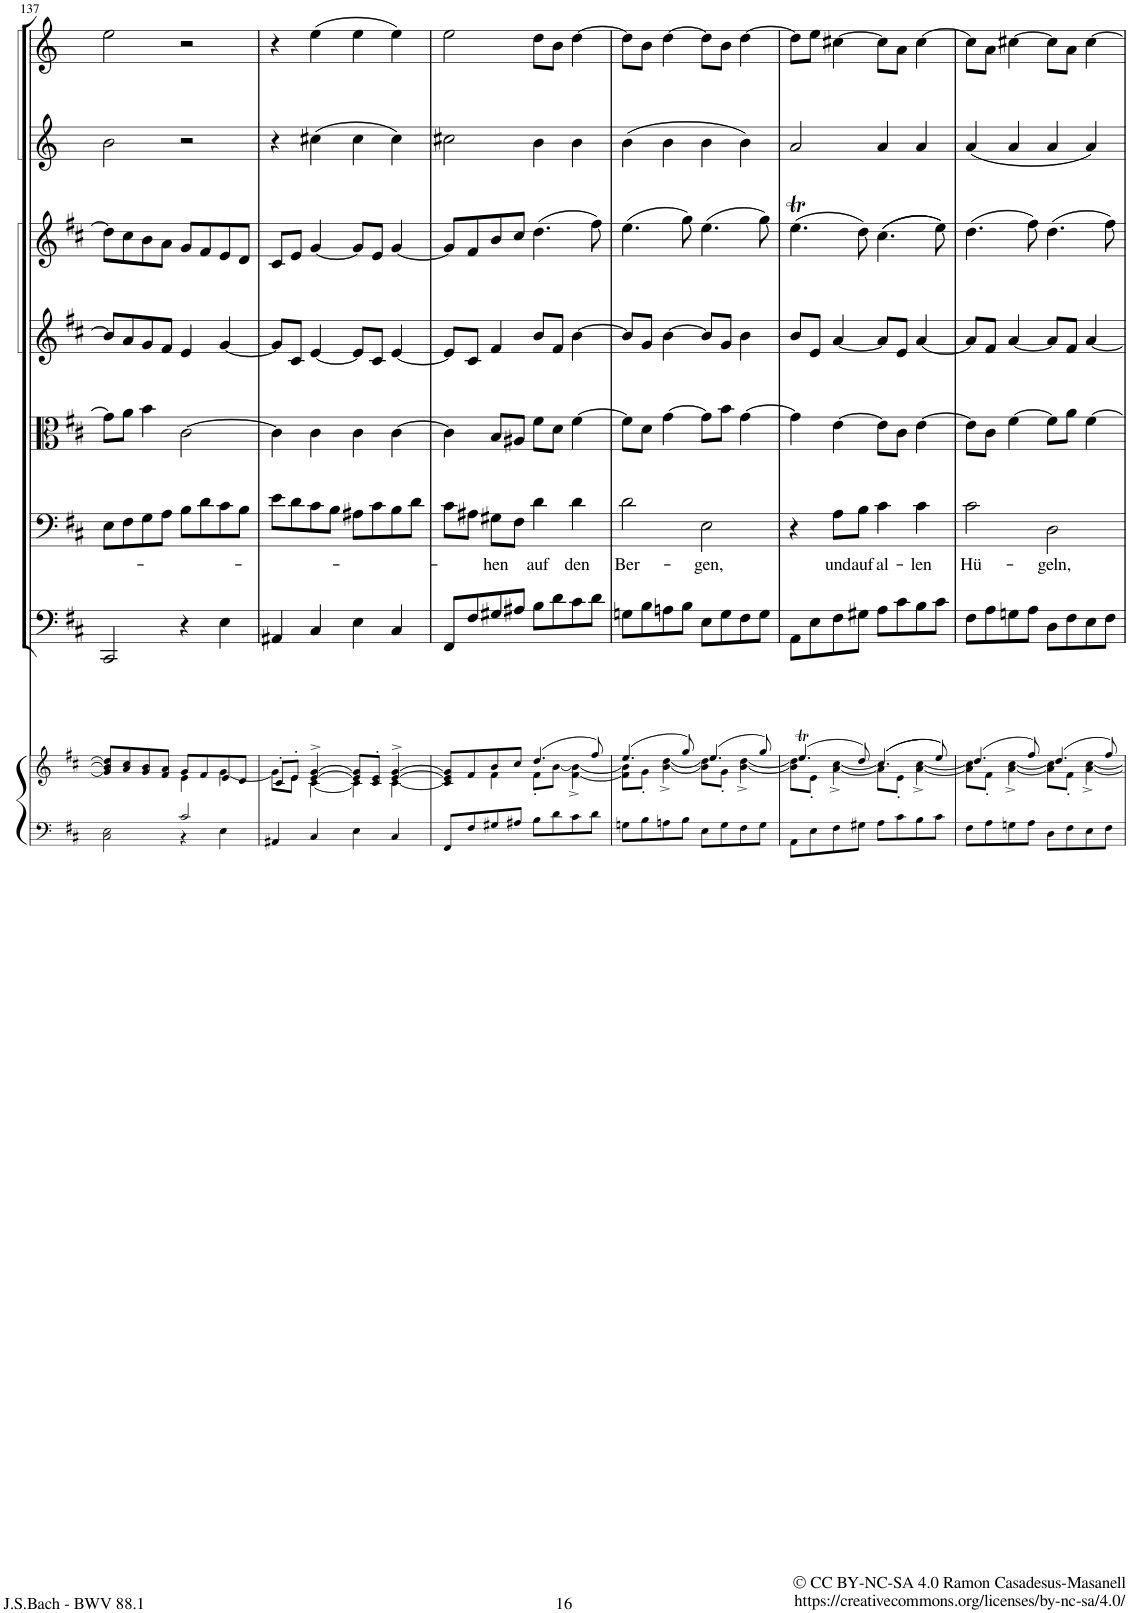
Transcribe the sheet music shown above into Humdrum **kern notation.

**kern	**kern	**kern	**kern	**text	**kern	**kern	**kern	**kern	**kern
*part8	*part8	*part7	*part6	*part6	*part5	*part4	*part3	*part2	*part1
*staff9	*staff8	*staff7	*staff6	*staff6	*staff5	*staff4	*staff3	*staff2	*staff1
*I"Piano reduction	*	*I"Continuo	*I"Basso	*	*I"Thaile Viola	*I"Oboe d'amore II Violino II	*I"Oboe d'amore I Violino I	*I"Corno II	*I"Corno I
*I'Pno	*	*	*	*	*	*	*	*	*
!!LO:PB:g=z
*clefF4	*clefG2	*clefF4	*clefF4	*	*clefC3	*clefG2	*clefG2	*clefG2	*clefG2
*	*	*	*	*	*	*	*	*ITrd3c5	*ITrd3c5
*k[f#c#]	*k[f#c#]	*k[f#c#]	*k[f#c#]	*	*k[f#c#]	*k[f#c#]	*k[f#c#]	*k[]	*k[]
*M2/2	*M2/2	*M2/2	*M2/2	*	*M2/2	*M2/2	*M2/2	*M2/2	*M2/2
*met(c|)	*met(c|)	*met(c|)	*met(c|)	*	*met(c|)	*met(c|)	*met(c|)	*met(c|)	*met(c|)
=137	=137	=137	=137	=137	=137	=137	=137	=137	=137
*^	*^	*	*	*	*	*	*	*	*
2C#\ 2E\	2ryy	8g/] 8b/] 8dd/]L	2ryy	2CC#/	8E\L	.	8g\L]	8b/L]	8dd\L]	2b\	2ee\
.	.	8a/ 8cc#/	.	.	8F#\	.	8a\J	8a/	8cc#\	.	.
.	.	8g/ 8b/	.	.	8G\	.	4b\	8g/	8b\	.	.
.	.	8f#/ 8a/J	.	.	8A\J	.	.	8f#/J	8a\J	.	.
2c#/	4r	8g/L	4e\	4r	8B\L	.	[2c#\	4e/	8g/L	2r	2r
.	.	8f#/	.	.	8d\	.	.	.	8f#/	.	.
.	4E\	8e/	[4g\	4E\	8c#\	.	.	[4g/	8e/	.	.
.	.	8d/J	.	.	8B\J	.	.	.	8d/J	.	.
*v	*v	*	*	*	*	*	*	*	*	*	*
=138	=138	=138	=138	=138	=138	=138	=138	=138	=138	=138
4AA#X/	8c#'/L	8g\L]	4AA#X/	8e\L	.	4c#\]	8g/L]	8c#/L	4r	4r
.	8e'/J	8e\J	.	8d\	.	.	8c#/J	8e/J	.	.
4C#/	[4e/^ [4g/^	[4c#\	4C#/	8c#\	.	4c#\	[4e/	[4g/	(4cc#X\	(4ee\
.	.	.	.	8B\J	.	.	.	.	.	.
4E\	8e/] 8g/]L	4c#\]	4E\	8A#X\L	.	4c#\	8e/L]	8g/L]	4cc#\	4ee\
.	8c#/' 8e/'J	.	.	8c#\	.	.	8c#/J	8e/J	.	.
4C#/	[4e/^ [4g/^	[4c#\	4C#/	8B\	.	[4c#\	[4e/	[4g/	4cc#\)	4ee\)
.	.	.	.	8d\J	.	.	.	.	.	.
=139	=139	=139	=139	=139	=139	=139	=139	=139	=139	=139
8FF#/L	8c#/] 8e/] 8g/]L	4ryy	8FF#/L	8c#\L	.	4c#\]	8e/L]	8g/L]	2cc#X\	2ee\
8F#/	8f#/	.	8F#/	8A#X\J	.	.	8c#/J	8f#/	.	.
!	!	!	!	!	!LO:LY:b	!	!	!	!	!
8G#X/	8b/	4f#\	8G#X/	8G#X\L	hen	8B/L	4f#/	8b/	.	.
8A#X/J	8cc#/J	.	8A#X/J	8F#\J	.	8A#X/J	.	8cc#/J	.	.
!	!	!	!	!	!LO:LY:b	!	!	!	!	!
8B\L	(4.dd/	8f#'\L	8B\L	4d\	auf	8f#\L	8b/L	(4.dd\	4b\	8dd\L
8d\	.	[8b\J	8d\	.	.	8d\J	8f#/J	.	.	8b\J
!	!	!	!	!	!LO:LY:b	!	!	!	!	!
8c#\	.	[4f#\^ 4b\_^	8c#\	4d\	den	[4f#\	[4b\	.	4b\	[4dd\
8d\J	8ff#/)	.	8d\J	.	.	.	.	8ff#\)	.	.
=140	=140	=140	=140	=140	=140	=140	=140	=140	=140	=140
!	!	!	!	!	!LO:LY:b	!	!	!	!	!
8Gn\L	(4.ee/	8f#\] 8b\]L	8Gn\L	2d\	Ber-	8f#\L]	8b/L]	(4.ee\	(4b\	8dd\L]
8B\	.	8g'\J	8B\	.	.	8d\J	8g/J	.	.	8b\J
8An\	.	[4b\^ [4dd\^	8An\	.	.	[4g\	[4b\	.	4b\	[4dd\
8B\J	8gg/)	.	8B\J	.	.	.	.	8gg\)	.	.
!	!	!	!	!	!LO:LY:b	!	!	!	!	!
8E\L	(4.ee/	8b\] 8dd\]L	8E\L	2E\	-gen,	8g\L]	8b/L]	(4.ee\	4b\	8dd\L]
8G\	.	8g'\J	8G\	.	.	8b\J	8g/J	.	.	8b\J
8F#\	.	[4b\^ [4dd\^	8F#\	.	.	[4g\	4b\	.	4b\)	[4dd\
8G\J	8gg/)	.	8G\J	.	.	.	.	8gg\)	.	.
=141	=141	=141	=141	=141	=141	=141	=141	=141	=141	=141
8AA\L	(4.eeT/	8b\] 8dd\]L	8AA\L	4r	.	4g\]	8b/L	(4.eeT\	2a/	8dd\L]
8E\	.	8e'\J	8E\	.	.	.	8e/J	.	.	8ee\J
!	!	!	!	!	!LO:LY:b	!	!	!	!	!
8F#\	.	[4a\^ [4cc#\^	8F#\	8A\L	und	[4e\	[4a/	.	.	[4cc#X\
!	!	!	!	!	!LO:LY:b	!	!	!	!	!
8G#X\J	8dd/)	.	8G#X\J	8B\J	auf	.	.	8dd\)	.	.
!	!	!	!	!	!LO:LY:b	!	!	!	!	!
8A\L	((4.cc#/]	8a\L]	8A\L	4c#\	al-	8e\L]	8a/L]	((4.cc#\	4a/	8cc#\L]
8c#\	.	8e'\J	8c#\	.	.	8c#\J	8e/J	.	.	8a\J
!	!	!	!	!	!LO:LY:b	!	!	!	!	!
8B\	.	[4a\^ [4cc#\^	8B\	4c#\	-len	[4e\	[4a/	.	4a/	[4cc#\
8c#\J	8ee/))	.	8c#\J	.	.	.	.	8ee\))	.	.
=142	=142	=142	=142	=142	=142	=142	=142	=142	=142	=142
!	!	!	!	!	!LO:LY:b	!	!	!	!	!
8F#\L	(4.dd/	8a\] 8cc#\]L	8F#\L	2c#\	Hü-	8e\L]	8a/L]	(4.dd\	(4a/	8cc#\L]
8A\	.	8f#'\J	8A\	.	.	8c#\J	8f#/J	.	.	8a\J
8Gn\	.	[4a\^ [4cc#\^	8Gn\	.	.	[4f#\	[4a/	.	4a/	[4cc#X\
8A\J	8ff#/)	.	8A\J	.	.	.	.	8ff#\)	.	.
!	!	!	!	!	!LO:LY:b	!	!	!	!	!
8D\L	(4.dd/	8a\] 8cc#\]L	8D\L	2D\	-geln,	8f#\L]	8a/L]	(4.dd\	4a/	8cc#\L]
8F#\	.	8f#'\J	8F#\	.	.	8a\J	8f#/J	.	.	8a\J
8E\	.	[4a\^ [4cc#\^	8E\	.	.	[4f#\	[4a/	.	4a/)	[4cc#\
8F#\J	8ff#/)	.	8F#\J	.	.	.	.	8ff#\)	.	.
*	*v	*v	*	*	*	*	*	*	*	*
=	=	=	=	=	=	=	=	=	=
*-	*-	*-	*-	*-	*-	*-	*-	*-	*-
